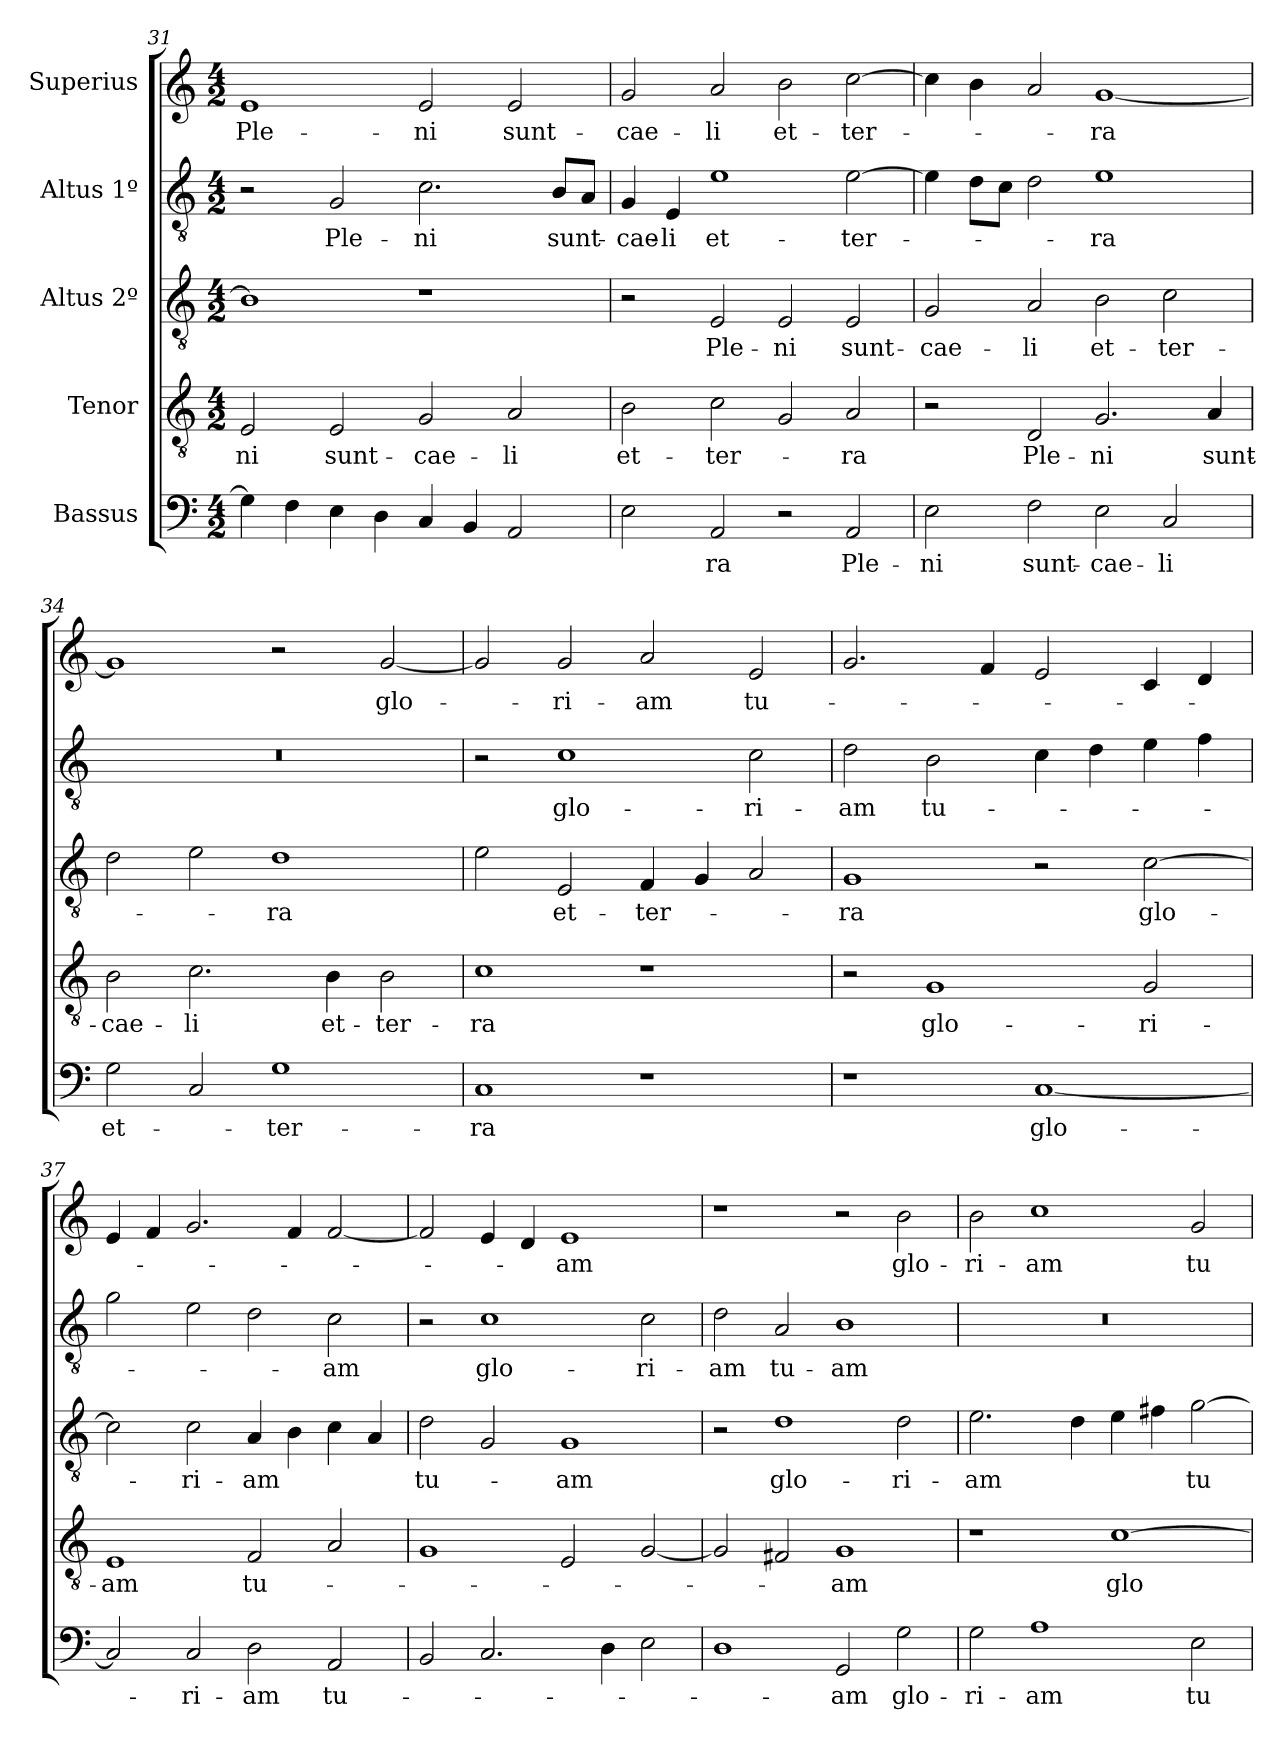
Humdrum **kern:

**kern	**text	**kern	**text	**kern	**text	**kern	**text	**kern	**text
*part5	*part5	*part4	*part4	*part3	*part3	*part2	*part2	*part1	*part1
*staff5	*staff5	*staff4	*staff4	*staff3	*staff3	*staff2	*staff2	*staff1	*staff1
*I"Bassus	*	*I"Tenor	*	*I"Altus 2º	*	*I"Altus 1º	*	*I"Superius	*
*clefF4	*	*clefGv2	*	*clefGv2	*	*clefGv2	*	*clefG2	*
*k[]	*	*k[]	*	*k[]	*	*k[]	*	*k[]	*
*M4/2	*	*M4/2	*	*M4/2	*	*M4/2	*	*M4/2	*
=31	=31	=31	=31	=31	=31	=31	=31	=31	=31
4G\]	.	2E/	-ni	1B\]	.	2r	.	1e/	Ple-
4F\	.	.	.	.	.	.	.	.	.
4E\	.	2E/	sunt-	.	.	2G/	Ple-	.	.
4D\	.	.	.	.	.	.	.	.	.
4C/	.	2G/	cae-	1r	.	2.c\	-ni	2e/	-ni
4BB/	.	.	.	.	.	.	.	.	.
2AA/	.	2A/	-li	.	.	.	.	2e/	sunt-
.	.	.	.	.	.	8B/L	sunt-	.	.
.	.	.	.	.	.	8A/J	.	.	.
=32	=32	=32	=32	=32	=32	=32	=32	=32	=32
2E\	.	2B\	et-	2r	.	4G/	cae-	2g/	cae-
.	.	.	.	.	.	4E/	-li	.	.
2AA/	-ra	2c\	ter-	2E/	Ple-	1e\	et-	2a/	-li
2r	.	2G/	.	2E/	-ni	.	.	2b\	et-
2AA/	Ple-	2A/	-ra	2E/	sunt-	[2e\	ter-	[2cc\	ter-
=33	=33	=33	=33	=33	=33	=33	=33	=33	=33
2E\	-ni	2r	.	2G/	cae-	4e\]	.	4cc\]	.
.	.	.	.	.	.	8d\L	.	4b\	.
.	.	.	.	.	.	8c\J	.	.	.
2F\	sunt-	2D/	Ple-	2A/	-li	2d\	.	2a/	.
2E\	cae-	2.G/	-ni	2B\	et-	1e\	-ra	[1g/	-ra
2C/	-li	.	.	2c\	ter-	.	.	.	.
.	.	4A/	sunt-	.	.	.	.	.	.
=34	=34	=34	=34	=34	=34	=34	=34	=34	=34
2G\	et-	2B\	cae-	2d\	.	0r	.	1g/]	.
2C/	.	2.c\	-li	2e\	.	.	.	.	.
1G\	ter-	.	.	1d\	-ra	.	.	2r	.
.	.	4B\	et-	.	.	.	.	.	.
.	.	2B\	ter-	.	.	.	.	[2g/	glo-
=35	=35	=35	=35	=35	=35	=35	=35	=35	=35
1C/	-ra	1c\	-ra	2e\	.	2r	.	2g/]	.
.	.	.	.	2E/	et-	1c\	glo-	2g/	-ri-
1r	.	1r	.	4F/	ter-	.	.	2a/	-am
.	.	.	.	4G/	.	.	.	.	.
.	.	.	.	2A/	.	2c\	-ri-	2e/	tu-
=36	=36	=36	=36	=36	=36	=36	=36	=36	=36
1r	.	2r	.	1G/	-ra	2d\	-am	2.g/	.
.	.	1G/	glo-	.	.	2B\	tu-	.	.
.	.	.	.	.	.	.	.	4f/	.
[1C/	glo-	.	.	2r	.	4c\	.	2e/	.
.	.	.	.	.	.	4d\	.	.	.
.	.	2G/	-ri-	[2c\	glo-	4e\	.	4c/	.
.	.	.	.	.	.	4f\	.	4d/	.
=37	=37	=37	=37	=37	=37	=37	=37	=37	=37
2C/]	.	1E/	-am	2c\]	.	2g\	.	4e/	.
.	.	.	.	.	.	.	.	4f/	.
2C/	-ri-	.	.	2c\	-ri-	2e\	.	2.g/	.
2D\	-am	2F/	tu-	4A/	-am	2d\	.	.	.
.	.	.	.	4B\	.	.	.	4f/	.
2AA/	tu-	2A/	.	4c\	.	2c\	-am	[2f/	.
.	.	.	.	4A/	.	.	.	.	.
=38	=38	=38	=38	=38	=38	=38	=38	=38	=38
2BB/	.	1G/	.	2d\	tu-	2r	.	2f/]	.
2.C/	.	.	.	2G/	.	1c\	glo-	4e/	.
.	.	.	.	.	.	.	.	4d/	.
.	.	2E/	.	1G/	-am	.	.	1e/	-am
4D\	.	.	.	.	.	.	.	.	.
2E\	.	[2G/	.	.	.	2c\	-ri-	.	.
=39	=39	=39	=39	=39	=39	=39	=39	=39	=39
1D\	.	2G/]	.	2r	.	2d\	-am	1r	.
.	.	2F#X/	.	1d\	glo-	2A/	tu-	.	.
2GG/	-am	1G/	-am	.	.	1B\	-am	2r	.
2G\	glo-	.	.	2d\	-ri-	.	.	2b\	glo-
=40	=40	=40	=40	=40	=40	=40	=40	=40	=40
2G\	-ri-	1r	.	2.e\	-am	0r	.	2b\	-ri-
1A\	-am	.	.	.	.	.	.	1cc\	-am
.	.	.	.	4d\	.	.	.	.	.
.	.	[1c\	glo-	4e\	.	.	.	.	.
.	.	.	.	4f#X\	.	.	.	.	.
2E\	tu-	.	.	[2g\	tu-	.	.	2g/	tu-
=	=	=	=	=	=	=	=	=	=
*-	*-	*-	*-	*-	*-	*-	*-	*-	*-
